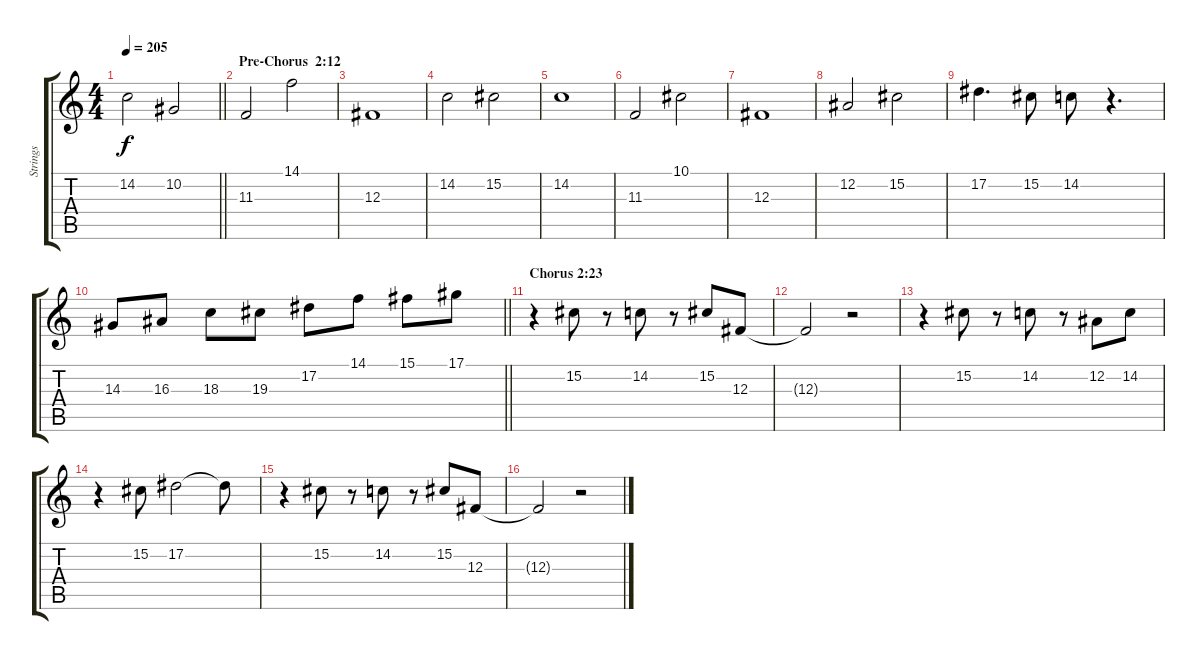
\track ("Strings" "Strings") {instrument stringensemble1}
\staff {score tabs}
\tuning (Eb4 Bb3 Gb3 Db3 Ab2 Db2) {hide}
\ts (4 4)
\tempo 205
\clef g2
\barLineRight lightlight
\ks c
14.2.2{dy f} 10.2.2 |
\section ("" "Pre-Chorus  2:12")
11.3.2 14.1.2 |
12.3.1 |
14.2.2 15.2.2 |
14.2.1 |
11.3.2 10.1.2 |
12.3.1 |
12.2.2 15.2.2 |
17.2.4{d} 15.2.8 14.2.8 r.4{d} |
\barLineRight lightlight
14.3.8 16.3.8 18.3.8 19.3.8 17.2.8 14.1.8 15.1.8 17.1.8 |
\section ("" "Chorus 2:23")
r.4 15.2.8 r.8 14.2.8 r.8 15.2.8 12.3.8 |
12.3{t}.2 r.2 |
r.4 15.2.8 r.8 14.2.8 r.8 12.2.8 14.2.8 |
r.4 15.2.8 17.2.2 17.2{t}.8 |
r.4 15.2.8 r.8 14.2.8 r.8 15.2.8 12.3.8 |
12.3{t}.2 r.2
